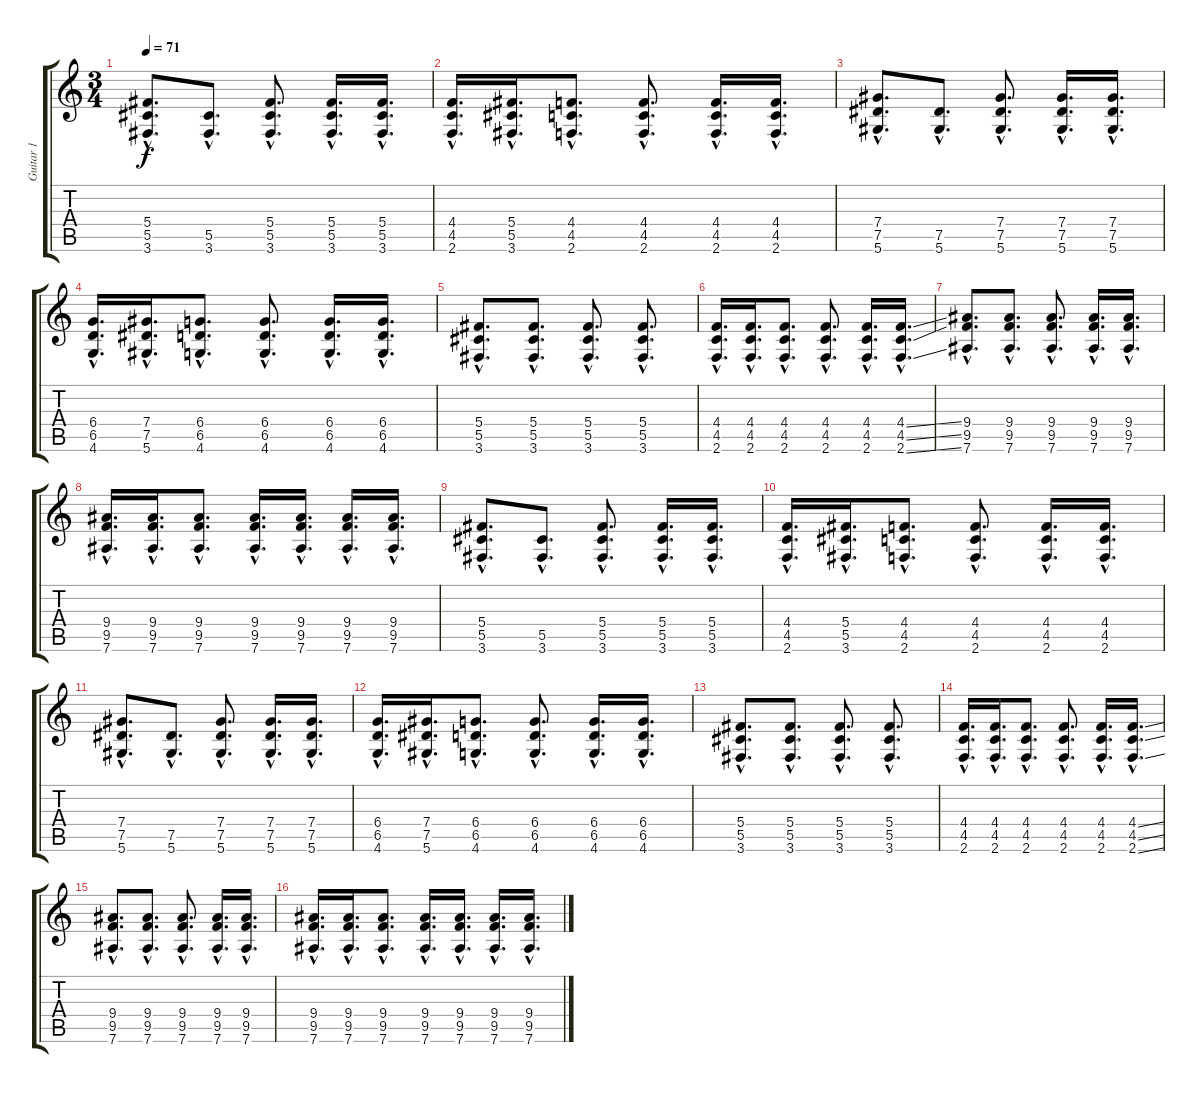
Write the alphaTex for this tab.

\track ("Guitar 1" "Guitar 1") {instrument acousticguitarsteel}
\staff {score tabs}
\tuning (Eb4 Bb3 Gb3 Db3 Ab2 Eb2) {hide}
\ts (3 4)
\tempo 71
\clef g2
\ks c
(5.4{hac} 5.5{hac} 3.6{hac}).8{d dy f volume 10 instrument overdrivenguitar} (5.5{hac} 3.6{hac}).8{d} (5.4{hac} 5.5{hac} 3.6{hac}).8{d} (5.4{hac} 5.5{hac} 3.6{hac}).16{d} (5.4{hac} 5.5{hac} 3.6{hac}).16{d} |
(4.4{hac} 4.5{hac} 2.6{hac}).16{d} (5.4{hac} 5.5{hac} 3.6{hac}).16{d} (4.4{hac} 4.5{hac} 2.6{hac}).8{d} (4.4{hac} 4.5{hac} 2.6{hac}).8{d} (4.4{hac} 4.5{hac} 2.6{hac}).16{d} (4.4{hac} 4.5{hac} 2.6{hac}).16{d} |
(7.4{hac} 7.5{hac} 5.6{hac}).8{d} (7.5{hac} 5.6{hac}).8{d} (7.4{hac} 7.5{hac} 5.6{hac}).8{d} (7.4{hac} 7.5{hac} 5.6{hac}).16{d} (7.4{hac} 7.5{hac} 5.6{hac}).16{d} |
(6.4{hac} 6.5{hac} 4.6{hac}).16{d} (7.4{hac} 7.5{hac} 5.6{hac}).16{d} (6.4{hac} 6.5{hac} 4.6{hac}).8{d} (6.4{hac} 6.5{hac} 4.6{hac}).8{d} (6.4{hac} 6.5{hac} 4.6{hac}).16{d} (6.4{hac} 6.5{hac} 4.6{hac}).16{d} |
(5.4{hac} 5.5{hac} 3.6{hac}).8{d} (5.4{hac} 5.5{hac} 3.6{hac}).8{d} (5.4{hac} 5.5{hac} 3.6{hac}).8{d} (5.4{hac} 5.5{hac} 3.6{hac}).8{d} |
(4.4{hac} 4.5{hac} 2.6{hac}).16{d} (4.4{hac} 4.5{hac} 2.6{hac}).16{d} (4.4{hac} 4.5{hac} 2.6{hac}).8{d} (4.4{hac} 4.5{hac} 2.6{hac}).8{d} (4.4{hac} 4.5{hac} 2.6{hac}).16{d} (4.4{ss hac} 4.5{ss hac} 2.6{ss hac}).16{d} |
(9.4{hac} 9.5{hac} 7.6{hac}).8{d} (9.4{hac} 9.5{hac} 7.6{hac}).8{d} (9.4{hac} 9.5{hac} 7.6{hac}).8{d} (9.4{hac} 9.5{hac} 7.6{hac}).16{d} (9.4{hac} 9.5{hac} 7.6{hac}).16{d} |
(9.4{hac} 9.5{hac} 7.6{hac}).16{d} (9.4{hac} 9.5{hac} 7.6{hac}).16{d} (9.4{hac} 9.5{hac} 7.6{hac}).8{d} (9.4{hac} 9.5{hac} 7.6{hac}).16{d} (9.4{hac} 9.5{hac} 7.6{hac}).16{d} (9.4{hac} 9.5{hac} 7.6{hac}).16{d} (9.4{hac} 9.5{hac} 7.6{hac}).16{d} |
(5.4{hac} 5.5{hac} 3.6{hac}).8{d volume 10 instrument overdrivenguitar} (5.5{hac} 3.6{hac}).8{d} (5.4{hac} 5.5{hac} 3.6{hac}).8{d} (5.4{hac} 5.5{hac} 3.6{hac}).16{d} (5.4{hac} 5.5{hac} 3.6{hac}).16{d} |
(4.4{hac} 4.5{hac} 2.6{hac}).16{d} (5.4{hac} 5.5{hac} 3.6{hac}).16{d} (4.4{hac} 4.5{hac} 2.6{hac}).8{d} (4.4{hac} 4.5{hac} 2.6{hac}).8{d} (4.4{hac} 4.5{hac} 2.6{hac}).16{d} (4.4{hac} 4.5{hac} 2.6{hac}).16{d} |
(7.4{hac} 7.5{hac} 5.6{hac}).8{d} (7.5{hac} 5.6{hac}).8{d} (7.4{hac} 7.5{hac} 5.6{hac}).8{d} (7.4{hac} 7.5{hac} 5.6{hac}).16{d} (7.4{hac} 7.5{hac} 5.6{hac}).16{d} |
(6.4{hac} 6.5{hac} 4.6{hac}).16{d} (7.4{hac} 7.5{hac} 5.6{hac}).16{d} (6.4{hac} 6.5{hac} 4.6{hac}).8{d} (6.4{hac} 6.5{hac} 4.6{hac}).8{d} (6.4{hac} 6.5{hac} 4.6{hac}).16{d} (6.4{hac} 6.5{hac} 4.6{hac}).16{d} |
(5.4{hac} 5.5{hac} 3.6{hac}).8{d} (5.4{hac} 5.5{hac} 3.6{hac}).8{d} (5.4{hac} 5.5{hac} 3.6{hac}).8{d} (5.4{hac} 5.5{hac} 3.6{hac}).8{d} |
(4.4{hac} 4.5{hac} 2.6{hac}).16{d} (4.4{hac} 4.5{hac} 2.6{hac}).16{d} (4.4{hac} 4.5{hac} 2.6{hac}).8{d} (4.4{hac} 4.5{hac} 2.6{hac}).8{d} (4.4{hac} 4.5{hac} 2.6{hac}).16{d} (4.4{ss hac} 4.5{ss hac} 2.6{ss hac}).16{d} |
(9.4{hac} 9.5{hac} 7.6{hac}).8{d} (9.4{hac} 9.5{hac} 7.6{hac}).8{d} (9.4{hac} 9.5{hac} 7.6{hac}).8{d} (9.4{hac} 9.5{hac} 7.6{hac}).16{d} (9.4{hac} 9.5{hac} 7.6{hac}).16{d} |
(9.4{hac} 9.5{hac} 7.6{hac}).16{d} (9.4{hac} 9.5{hac} 7.6{hac}).16{d} (9.4{hac} 9.5{hac} 7.6{hac}).8{d} (9.4{hac} 9.5{hac} 7.6{hac}).16{d} (9.4{hac} 9.5{hac} 7.6{hac}).16{d} (9.4{hac} 9.5{hac} 7.6{hac}).16{d} (9.4{hac} 9.5{hac} 7.6{hac}).16{d}
